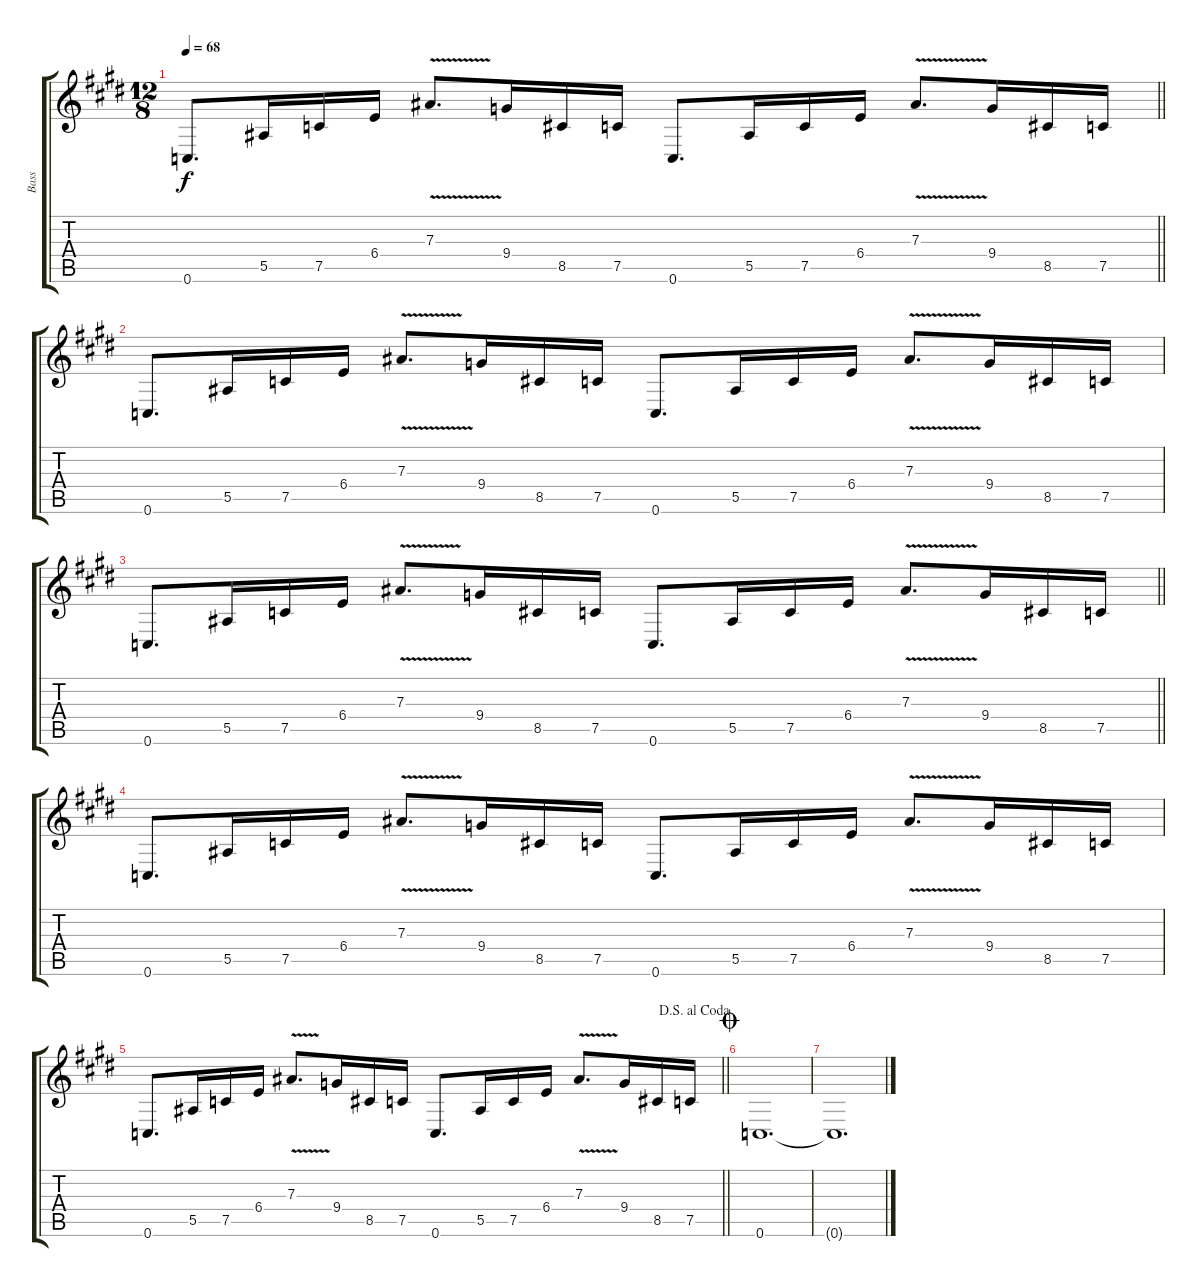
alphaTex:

\track ("Bass" "Bass") {instrument electricbassfinger}
\staff {score tabs}
\tuning (C4 G3 Eb3 Bb2 F2 C2) {hide}
\ts (12 8)
\tempo 68
\clef g2
\barLineRight lightlight
\ks e
0.6.8{d dy f} 5.5.16 7.5.16 6.4.16 7.3{v}.8{d} 9.4.16 8.5.16 7.5.16 0.6.8{d} 5.5.16 7.5.16 6.4.16 7.3{v}.8{d} 9.4.16 8.5.16 7.5.16 |
0.6.8{d} 5.5.16 7.5.16 6.4.16 7.3{v}.8{d} 9.4.16 8.5.16 7.5.16 0.6.8{d} 5.5.16 7.5.16 6.4.16 7.3{v}.8{d} 9.4.16 8.5.16 7.5.16 |
\barLineRight lightlight
0.6.8{d} 5.5.16 7.5.16 6.4.16 7.3{v}.8{d} 9.4.16 8.5.16 7.5.16 0.6.8{d} 5.5.16 7.5.16 6.4.16 7.3{v}.8{d} 9.4.16 8.5.16 7.5.16 |
0.6.8{d} 5.5.16 7.5.16 6.4.16 7.3{v}.8{d} 9.4.16 8.5.16 7.5.16 0.6.8{d} 5.5.16 7.5.16 6.4.16 7.3{v}.8{d} 9.4.16 8.5.16 7.5.16 |
\jump dalsegnoalcoda
\barLineRight lightlight
0.6.8{d} 5.5.16 7.5.16 6.4.16 7.3{v}.8{d} 9.4.16 8.5.16 7.5.16 0.6.8{d} 5.5.16 7.5.16 6.4.16 7.3{v}.8{d} 9.4.16 8.5.16 7.5.16 |
\jump coda
0.6.1{d} |
0.6{t}.1{d}
